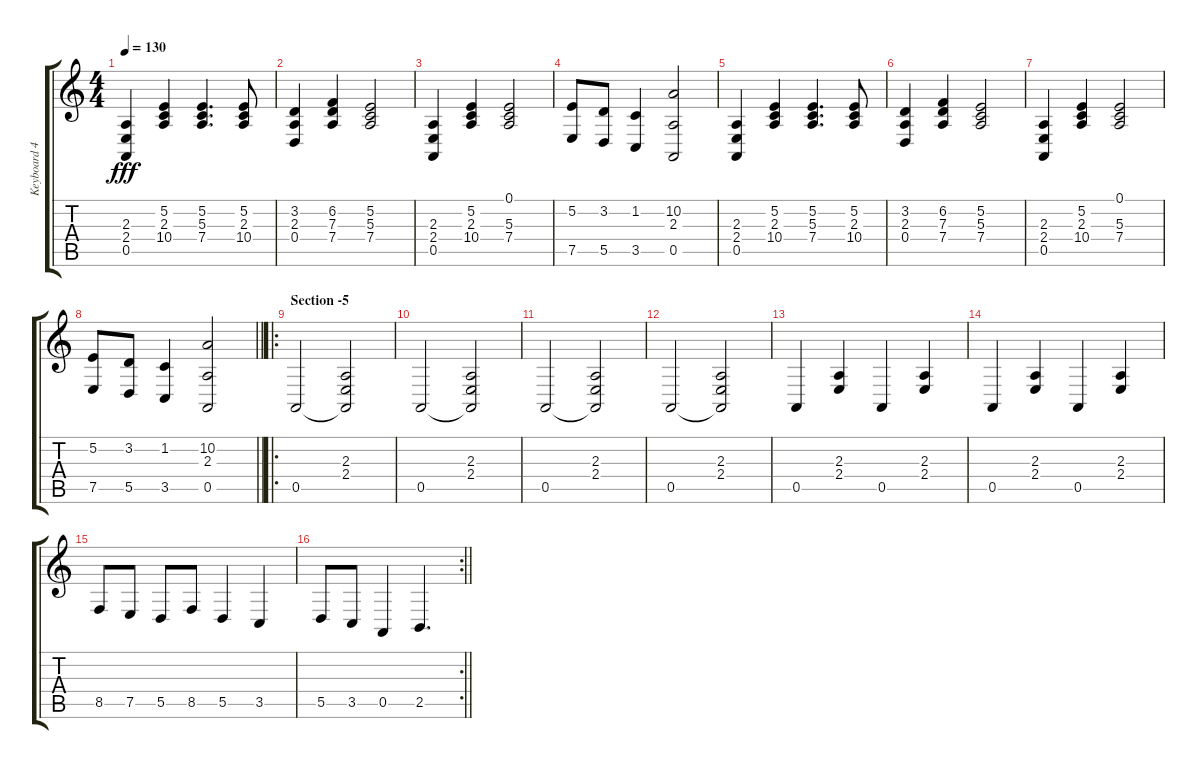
\track ("Keyboard 4" "Keyboard 4") {instrument choiraahs}
\staff {score tabs}
\tuning (E4 B3 G3 D3 A2 E2) {hide}
\ts (4 4)
\tempo 130
\clef g2
\ks c
(2.3 2.4 0.5).4{dy fff} (5.2 2.3 10.4).4 (5.2 5.3 7.4).4{d} (5.2 2.3 10.4).8 |
(3.2 2.3 0.4).4 (6.2 7.3 7.4).4 (5.2 5.3 7.4).2 |
(2.3 2.4 0.5).4 (5.2 2.3 10.4).4 (0.1 5.3 7.4).2 |
(5.2 7.5).8 (3.2 5.5).8 (1.2 3.5).4 (10.2 2.3 0.5).2 |
(2.3 2.4 0.5).4 (5.2 2.3 10.4).4 (5.2 5.3 7.4).4{d} (5.2 2.3 10.4).8 |
(3.2 2.3 0.4).4 (6.2 7.3 7.4).4 (5.2 5.3 7.4).2 |
(2.3 2.4 0.5).4 (5.2 2.3 10.4).4 (0.1 5.3 7.4).2 |
\barLineRight lightlight
(5.2 7.5).8 (3.2 5.5).8 (1.2 3.5).4 (10.2 2.3 0.5).2 |
\ro
\section ("" "Section -5")
0.5.2 (2.3 2.4 0.5{t}).2 |
0.5.2 (2.3 2.4 0.5{t}).2 |
0.5.2 (2.3 2.4 0.5{t}).2 |
0.5.2 (2.3 2.4 0.5{t}).2 |
0.5.4 (2.3 2.4).4 0.5.4 (2.3 2.4).4 |
0.5.4 (2.3 2.4).4 0.5.4 (2.3 2.4).4 |
8.5.8 7.5.8 5.5.8 8.5.8 5.5.4 3.5.4 |
\rc 2
\barLineRight lightlight
5.5.8 3.5.8 0.5.4 2.5.4{d}
